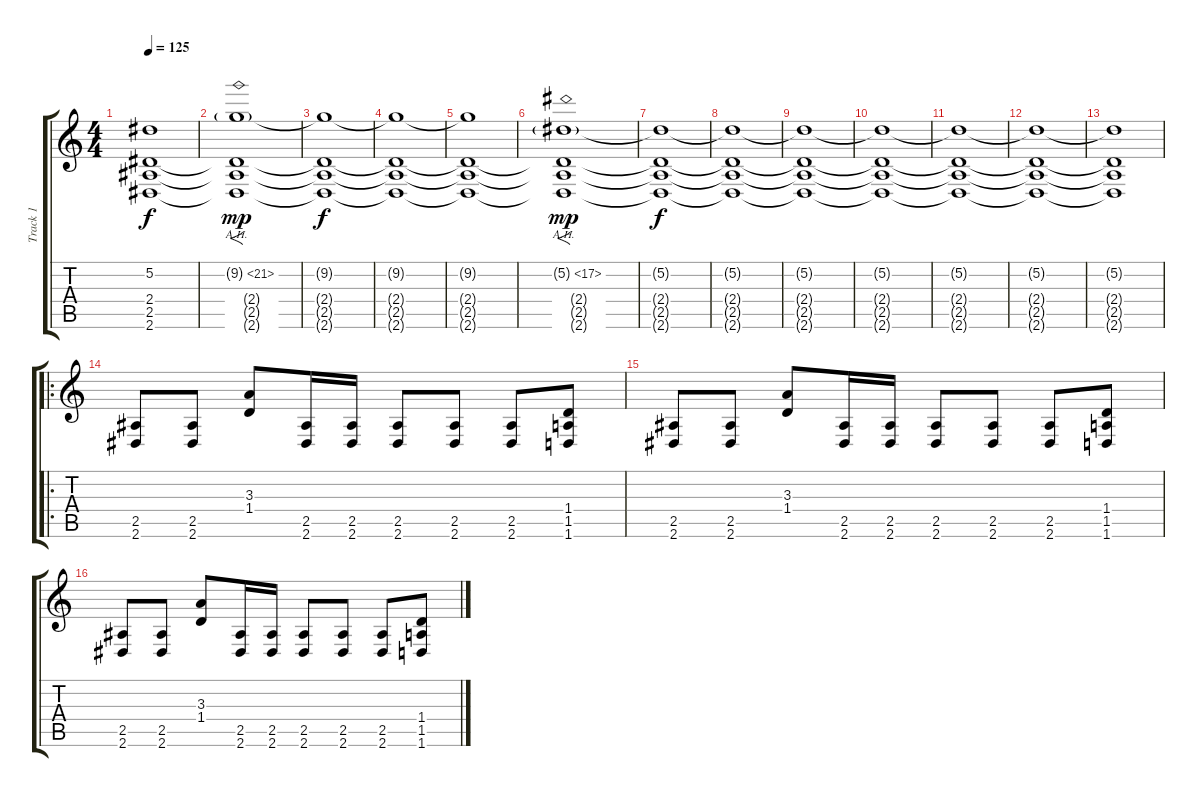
\track ("Track 1" "Track 1") {instrument distortionguitar}
\staff {score tabs}
\tuning (Eb4 Bb3 Gb3 Db3 Ab2 Db2) {hide}
\ts (4 4)
\tempo 125
\clef g2
\ks c
(5.2{t} 2.4{t} 2.5{t} 2.6{t}).1{dy f} |
(9.2{ah 12 g} 2.4{t} 2.5{t} 2.6{t}).1{f dy mp} |
(9.2{t} 2.4{t} 2.5{t} 2.6{t}).1{dy f} |
(9.2{t} 2.4{t} 2.5{t} 2.6{t}).1 |
(9.2{t} 2.4{t} 2.5{t} 2.6{t}).1 |
(5.2{ah 12 g} 2.4{t} 2.5{t} 2.6{t}).1{f dy mp} |
(5.2{t} 2.4{t} 2.5{t} 2.6{t}).1{dy f} |
(5.2{t} 2.4{t} 2.5{t} 2.6{t}).1 |
(5.2{t} 2.4{t} 2.5{t} 2.6{t}).1 |
(5.2{t} 2.4{t} 2.5{t} 2.6{t}).1 |
(5.2{t} 2.4{t} 2.5{t} 2.6{t}).1 |
(5.2{t} 2.4{t} 2.5{t} 2.6{t}).1 |
(5.2{t} 2.4{t} 2.5{t} 2.6{t}).1 |
\ro
(2.5 2.6).8 (2.5 2.6).8 (3.3 1.4).8 (2.5 2.6).16 (2.5 2.6).16 (2.5 2.6).8 (2.5 2.6).8 (2.5 2.6).8 (1.4 1.5 1.6).8 |
(2.5 2.6).8 (2.5 2.6).8 (3.3 1.4).8 (2.5 2.6).16 (2.5 2.6).16 (2.5 2.6).8 (2.5 2.6).8 (2.5 2.6).8 (1.4 1.5 1.6).8 |
(2.5 2.6).8 (2.5 2.6).8 (3.3 1.4).8 (2.5 2.6).16 (2.5 2.6).16 (2.5 2.6).8 (2.5 2.6).8 (2.5 2.6).8 (1.4 1.5 1.6).8
